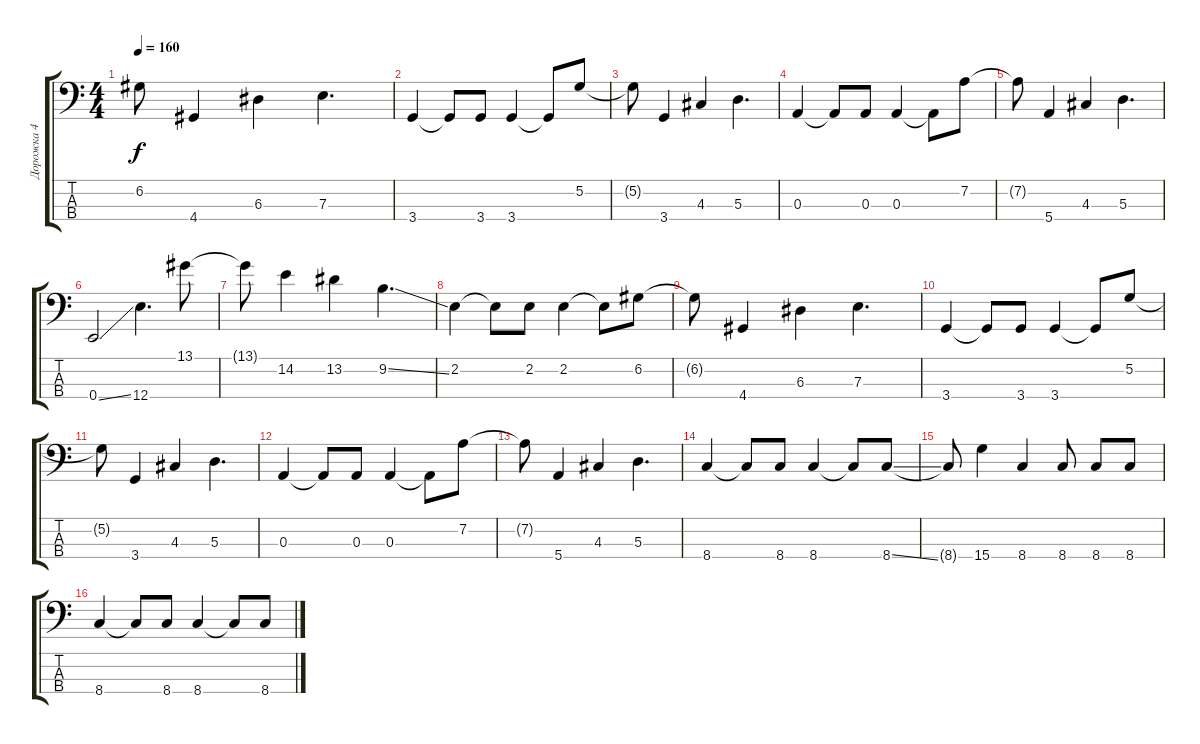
\track ("Дорожка 4" "Дорожка 4") {instrument electricbassfinger}
\staff {score tabs}
\tuning (G2 D2 A1 E1) {hide}
\ts (4 4)
\tempo 160
\clef f4
\ks c
6.2{t}.8{dy f} 4.4.4 6.3.4 7.3.4{d} |
3.4.4 3.4{t}.8 3.4.8 3.4.4 3.4{t}.8 5.2.8 |
5.2{t}.8 3.4.4 4.3.4 5.3.4{d} |
0.3.4 0.3{t}.8 0.3.8 0.3.4 0.3{t}.8 7.2.8 |
7.2{t}.8 5.4.4 4.3.4 5.3.4{d} |
0.4{ss}.2 12.4.4{d} 13.1.8 |
13.1{t}.8 14.2.4 13.2.4 9.2{ss}.4{d} |
2.2.4 2.2{t}.8 2.2.8 2.2.4 2.2{t}.8 6.2.8 |
6.2{t}.8 4.4.4 6.3.4 7.3.4{d} |
3.4.4 3.4{t}.8 3.4.8 3.4.4 3.4{t}.8 5.2.8 |
5.2{t}.8 3.4.4 4.3.4 5.3.4{d} |
0.3.4 0.3{t}.8 0.3.8 0.3.4 0.3{t}.8 7.2.8 |
7.2{t}.8 5.4.4 4.3.4 5.3.4{d} |
8.4.4 8.4{t}.8 8.4.8 8.4.4 8.4{t}.8 8.4{ss}.8 |
8.4{t}.8 15.4.4 8.4.4 8.4.8 8.4.8 8.4.8 |
8.4.4 8.4{t}.8 8.4.8 8.4.4 8.4{t}.8 8.4{ss}.8
